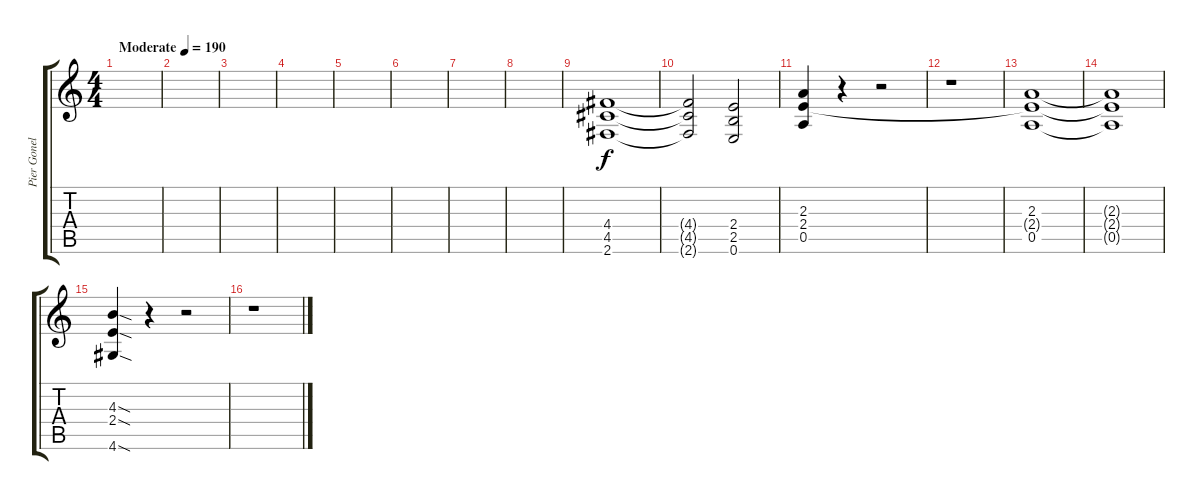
\track ("Pier Gonella guitar 2" "Pier Gonel") {instrument distortionguitar}
\staff {score tabs}
\tuning (E4 B3 G3 D3 A2 E2) {hide}
\ts (4 4)
\tempo (190 "Moderate")
\clef g2
\ks c
|
|
|
|
|
|
|
|
(4.4 4.5 2.6).1 |
(4.4{t} 4.5{t} 2.6{t}).2 (2.4 2.5 0.6).2 |
(2.3 2.4 0.5).4 r.4 r.2 |
r.1 |
(2.3 2.4{t} 0.5).1 |
(2.3{t} 2.4{t} 0.5{t}).1 |
(4.3{sod} 2.4{sod} 4.6{sod}).4 r.4 r.2 |
r.1
